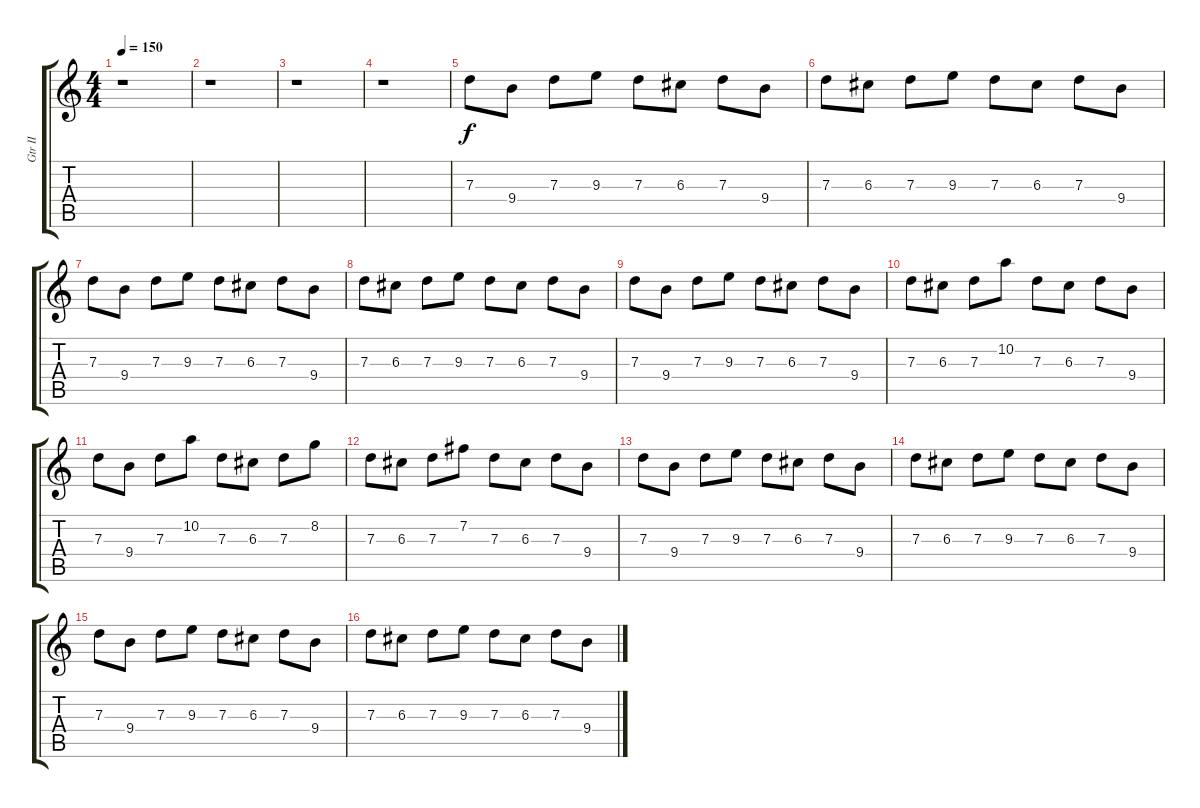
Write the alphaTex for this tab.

\track ("Gtr II" "Gtr II") {instrument distortionguitar}
\staff {score tabs}
\tuning (E4 B3 G3 D3 A2 E2) {hide}
\ts (4 4)
\tempo 150
\clef g2
\ks c
r.1{dy f} |
r.1 |
r.1 |
r.1 |
7.3.8 9.4.8 7.3.8 9.3.8 7.3.8 6.3.8 7.3.8 9.4.8 |
7.3.8 6.3.8 7.3.8 9.3.8 7.3.8 6.3.8 7.3.8 9.4.8 |
7.3.8 9.4.8 7.3.8 9.3.8 7.3.8 6.3.8 7.3.8 9.4.8 |
7.3.8 6.3.8 7.3.8 9.3.8 7.3.8 6.3.8 7.3.8 9.4.8 |
7.3.8 9.4.8 7.3.8 9.3.8 7.3.8 6.3.8 7.3.8 9.4.8 |
7.3.8 6.3.8 7.3.8 10.2.8 7.3.8 6.3.8 7.3.8 9.4.8 |
7.3.8 9.4.8 7.3.8 10.2.8 7.3.8 6.3.8 7.3.8 8.2.8 |
7.3.8 6.3.8 7.3.8 7.2.8 7.3.8 6.3.8 7.3.8 9.4.8 |
7.3.8 9.4.8 7.3.8 9.3.8 7.3.8 6.3.8 7.3.8 9.4.8 |
7.3.8 6.3.8 7.3.8 9.3.8 7.3.8 6.3.8 7.3.8 9.4.8 |
7.3.8 9.4.8 7.3.8 9.3.8 7.3.8 6.3.8 7.3.8 9.4.8 |
7.3.8 6.3.8 7.3.8 9.3.8 7.3.8 6.3.8 7.3.8 9.4.8
